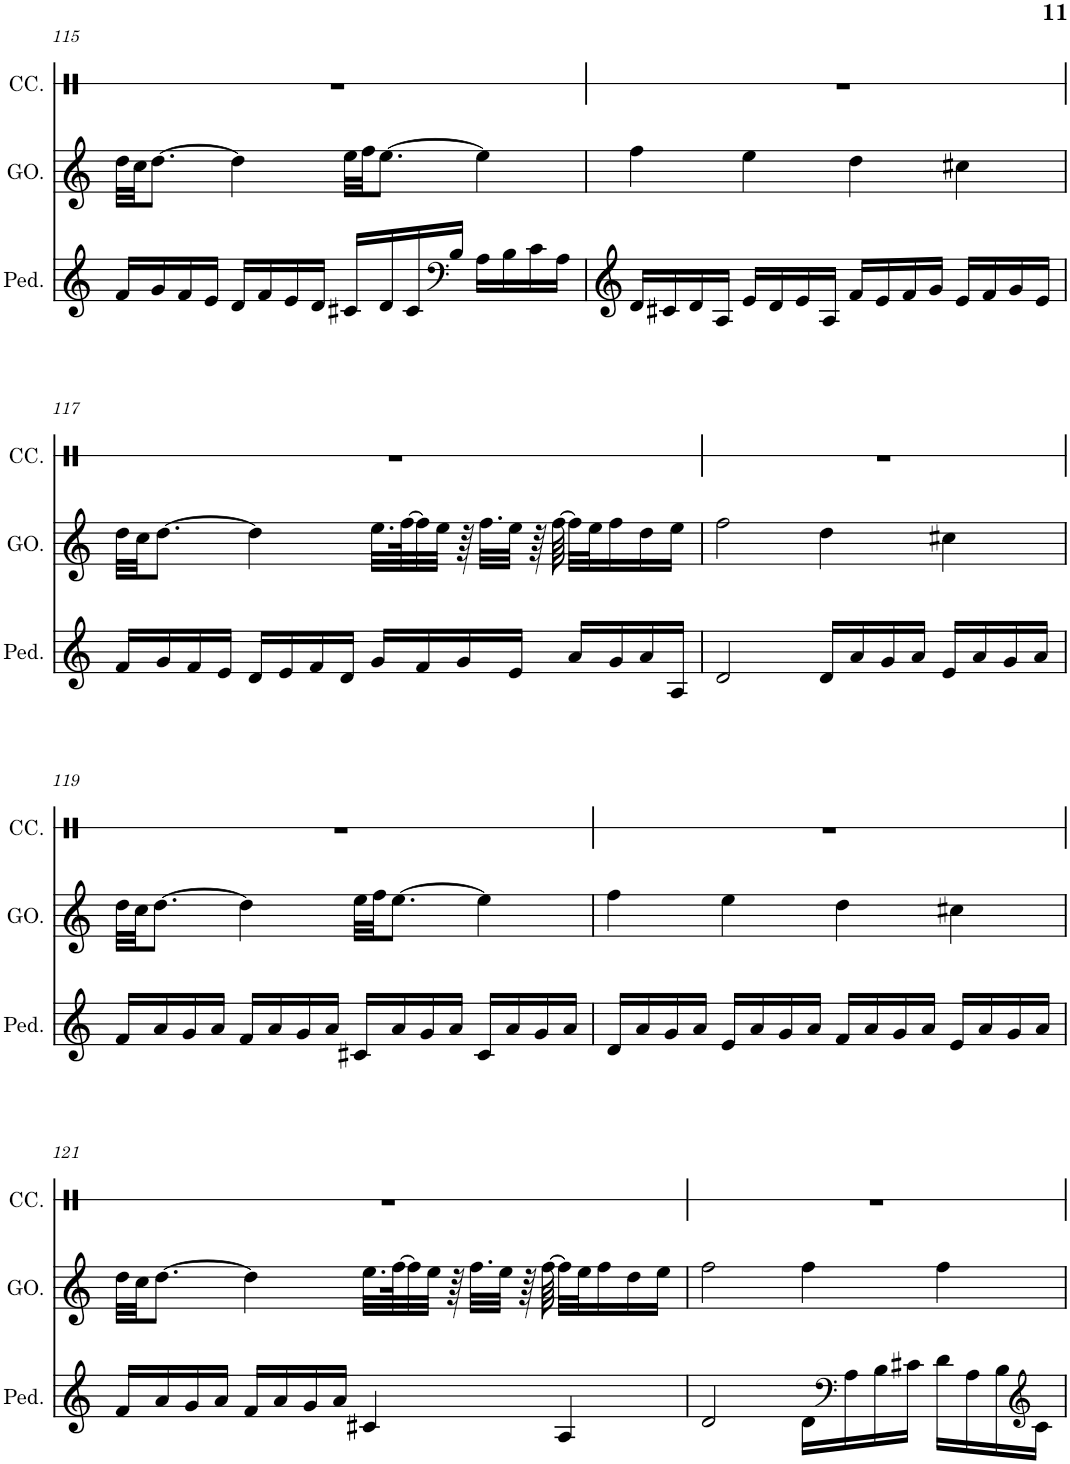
**kern	**kern	**kern
*part3	*part2	*part1
*staff3	*staff2	*staff1
*I"Pédale - Ch2	*I"Grand Orgue - Ch1	*I"ControlsChange - Ch16
*	*I'GO.	*I'CC.
!!LO:PB:g=z
*clefG2	*clefG2	*clefX
*k[]	*k[]	*k[]
*M4/4	*M4/4	*M4/4
=115	=115	=115
16f/LL	32dd\LLL	1r
.	32cc\JJ	.
16g/	[8.dd\J	.
16f/	.	.
16e/JJ	.	.
16d/LL	4dd\]	.
16f/	.	.
16e/	.	.
16d/JJ	.	.
16c#X/LL	32ee\LLL	.
.	32ff\JJ	.
16d/	[8.ee\J	.
16c#/	.	.
*clefF4	*	*
16B/JJ	.	.
16A\LL	4ee\]	.
16B\	.	.
16c#\	.	.
16A\JJ	.	.
=116	=116	=116
16d/LL	4ff\	1r
16c#X/	.	.
16d/	.	.
16A/JJ	.	.
16e/LL	4ee\	.
16d/	.	.
16e/	.	.
16A/JJ	.	.
16f/LL	4dd\	.
16e/	.	.
16f/	.	.
16g/JJ	.	.
16e/LL	4cc#X\	.
16f/	.	.
16g/	.	.
16e/JJ	.	.
!!LO:LB:g=z
=117	=117	=117
16f/LL	32dd\LLL	1r
.	32cc\JJ	.
16g/	[8.dd\J	.
16f/	.	.
16e/JJ	.	.
16d/LL	4dd\]	.
16e/	.	.
16f/	.	.
16d/JJ	.	.
16g/LL	32.ee\LLL	.
.	[64ff\K	.
16f/	32ff\]	.
.	32ee\JJJ	.
16g/	64r	.
.	32.ff\LLL	.
16e/JJ	32ee\JJJ	.
.	64r	.
.	[64ff\	.
16a/LL	32ff\LLL]	.
.	32ee\J	.
16g/	16ff\	.
16a/	16dd\	.
16A/JJ	16ee\JJ	.
=118	=118	=118
2d/	2ff\	1r
16d/LL	4dd\	.
16a/	.	.
16g/	.	.
16a/JJ	.	.
16e/LL	4cc#X\	.
16a/	.	.
16g/	.	.
16a/JJ	.	.
!!LO:LB:g=z
=119	=119	=119
16f/LL	32dd\LLL	1r
.	32cc\JJ	.
16a/	[8.dd\J	.
16g/	.	.
16a/JJ	.	.
16f/LL	4dd\]	.
16a/	.	.
16g/	.	.
16a/JJ	.	.
16c#X/LL	32ee\LLL	.
.	32ff\JJ	.
16a/	[8.ee\J	.
16g/	.	.
16a/JJ	.	.
16c#/LL	4ee\]	.
16a/	.	.
16g/	.	.
16a/JJ	.	.
=120	=120	=120
16d/LL	4ff\	1r
16a/	.	.
16g/	.	.
16a/JJ	.	.
16e/LL	4ee\	.
16a/	.	.
16g/	.	.
16a/JJ	.	.
16f/LL	4dd\	.
16a/	.	.
16g/	.	.
16a/JJ	.	.
16e/LL	4cc#X\	.
16a/	.	.
16g/	.	.
16a/JJ	.	.
!!LO:LB:g=z
=121	=121	=121
16f/LL	32dd\LLL	1r
.	32cc\JJ	.
16a/	[8.dd\J	.
16g/	.	.
16a/JJ	.	.
16f/LL	4dd\]	.
16a/	.	.
16g/	.	.
16a/JJ	.	.
4c#X/	32.ee\LLL	.
.	[64ff\K	.
.	32ff\]	.
.	32ee\JJJ	.
.	64r	.
.	32.ff\LLL	.
.	32ee\JJJ	.
.	64r	.
.	[64ff\	.
4A/	32ff\LLL]	.
.	32ee\J	.
.	16ff\	.
.	16dd\	.
.	16ee\JJ	.
=122	=122	=122
2d/	2ff\	1r
16d\LL	4ff\	.
*clefF4	*	*
16A\	.	.
16B\	.	.
16c#X\JJ	.	.
16d\LL	4ff\	.
16A\	.	.
16B\	.	.
*clefG2	*	*
16c#\JJ	.	.
=	=	=
*-	*-	*-
